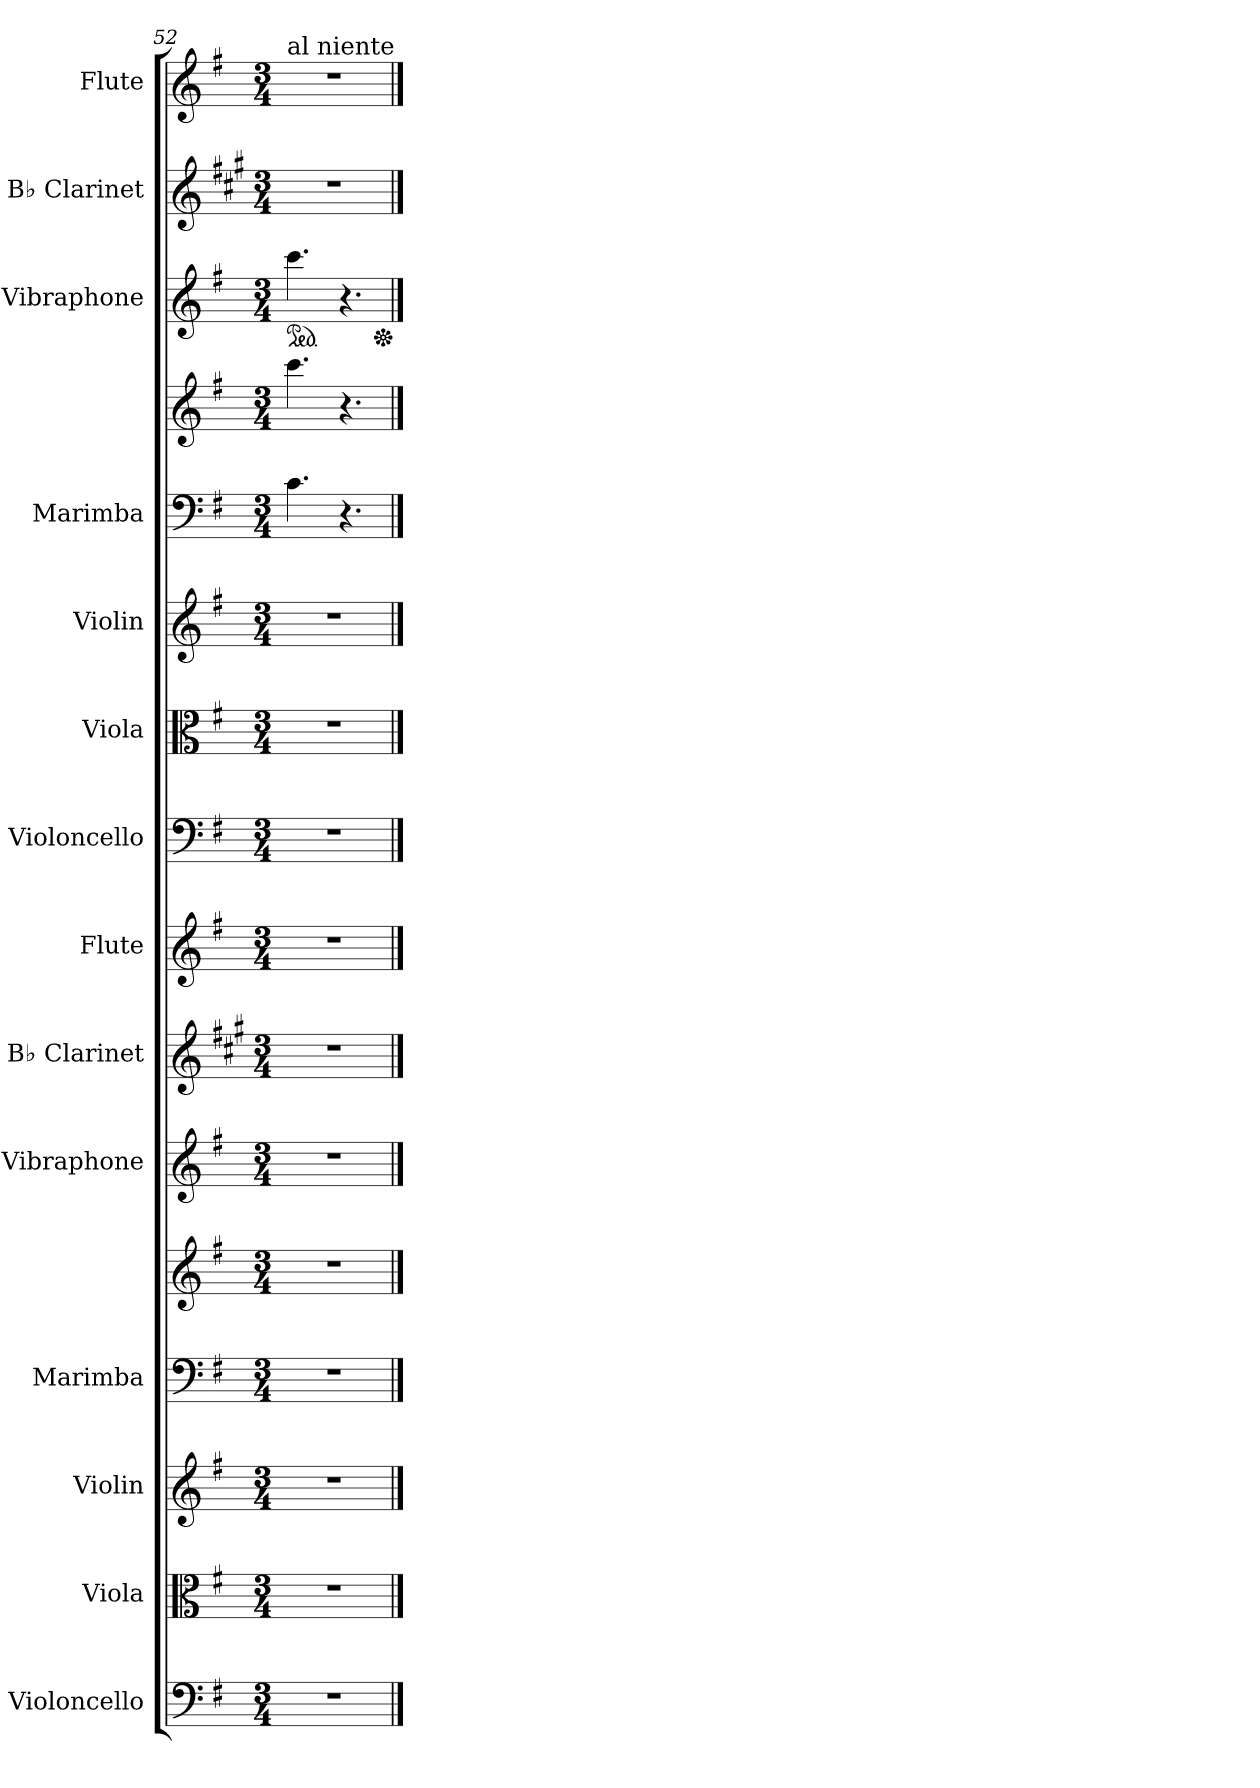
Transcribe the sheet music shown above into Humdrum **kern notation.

**kern	**kern	**kern	**kern	**kern	**kern	**kern	**kern	**kern	**kern	**kern	**kern	**kern	**kern	**kern	**kern
*part14	*part13	*part12	*part11	*part11	*part10	*part9	*part8	*part7	*part6	*part5	*part4	*part4	*part3	*part2	*part1
*staff16	*staff15	*staff14	*staff13	*staff12	*staff11	*staff10	*staff9	*staff8	*staff7	*staff6	*staff5	*staff4	*staff3	*staff2	*staff1
*I"Violoncello	*I"Viola	*I"Violin	*I"Marimba	*	*I"Vibraphone	*I"B♭ Clarinet	*I"Flute	*I"Violoncello	*I"Viola	*I"Violin	*I"Marimba	*	*I"Vibraphone	*I"B♭ Clarinet	*I"Flute
*I'Vc.	*I'Vla.	*I'Vln.	*I'Mrm.	*	*I'Vib.	*I'B♭ Cl.	*I'Fl.	*I'Vc.	*I'Vla.	*I'Vln.	*I'Mrm.	*	*I'Vib.	*I'B♭ Cl.	*I'Fl.
*clefF4	*clefC3	*clefG2	*clefF4	*clefG2	*clefG2	*clefG2	*clefG2	*clefF4	*clefC3	*clefG2	*clefF4	*clefG2	*clefG2	*clefG2	*clefG2
*	*	*	*	*	*	*ITrd1c2	*	*	*	*	*	*	*	*ITrd1c2	*
*k[f#]	*k[f#]	*k[f#]	*k[f#]	*k[f#]	*k[f#]	*k[f#]	*k[f#]	*k[f#]	*k[f#]	*k[f#]	*k[f#]	*k[f#]	*k[f#]	*k[f#]	*k[f#]
*M3/4	*M3/4	*M3/4	*M3/4	*M3/4	*M3/4	*M3/4	*M3/4	*M3/4	*M3/4	*M3/4	*M3/4	*M3/4	*M3/4	*M3/4	*M3/4
*MM23	*MM23	*MM23	*MM23	*MM23	*MM23	*MM23	*MM23	*MM23	*MM23	*MM23	*MM23	*MM23	*MM23	*MM23	*MM23
*	*	*	*	*	*	*	*	*	*	*	*	*	*ped	*	*
=52	=52	=52	=52	=52	=52	=52	=52	=52	=52	=52	=52	=52	=52	=52	=52
!	!	!	!	!	!	!	!	!	!	!	!	!	!	!	!LO:TX:a:t=al niente
2.r	2.r	2.r	2.r	2.r	2.r	2.r	2.r	2.r	2.r	2.r	4.c\	4.ccc\	4.ccc\	2.r	2.r
.	.	.	.	.	.	.	.	.	.	.	4.r	4.r	4.r	.	.
*	*	*	*	*	*	*	*	*	*	*	*	*	*Xped	*	*
==	==	==	==	==	==	==	==	==	==	==	==	==	==	==	==
*-	*-	*-	*-	*-	*-	*-	*-	*-	*-	*-	*-	*-	*-	*-	*-
